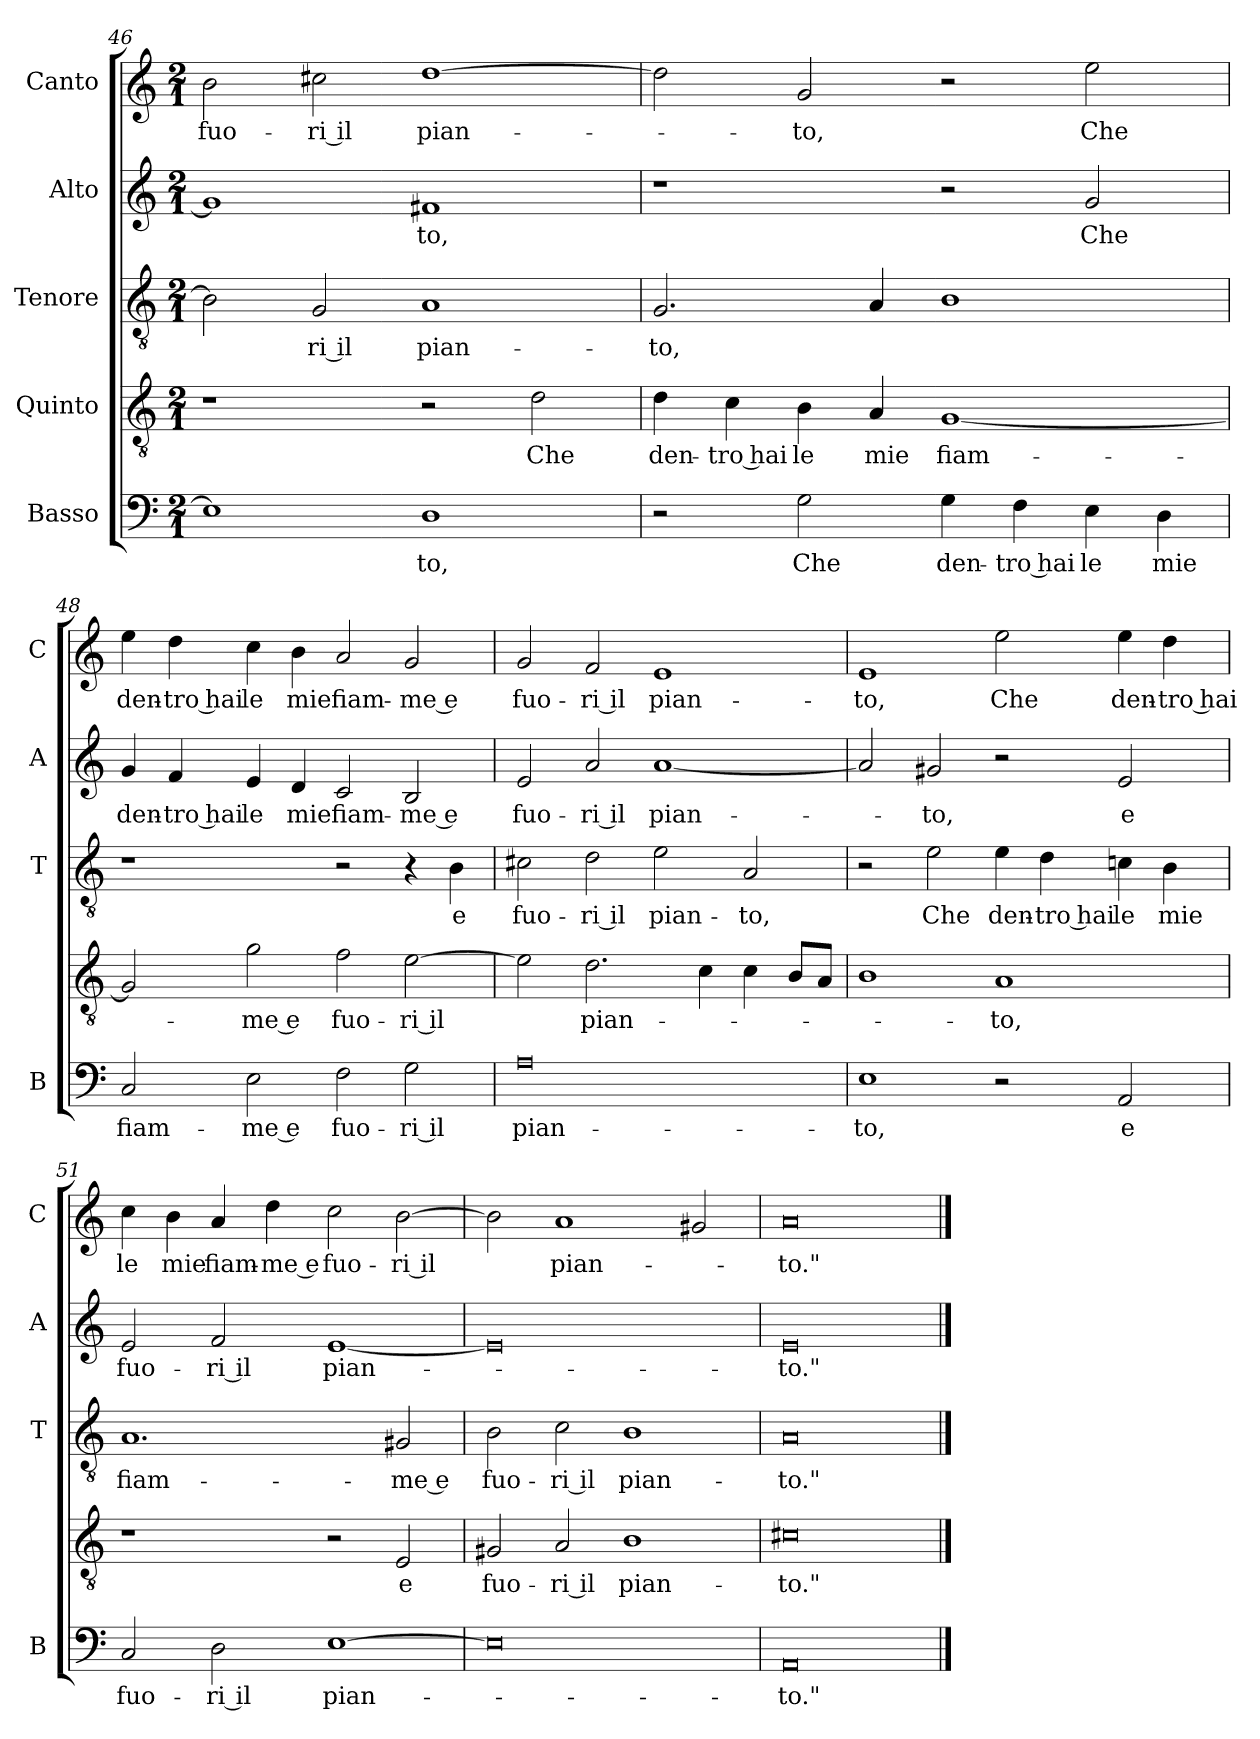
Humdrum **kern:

**kern	**text	**kern	**text	**kern	**text	**kern	**text	**kern	**text
*part5	*part5	*part4	*part4	*part3	*part3	*part2	*part2	*part1	*part1
*staff5	*staff5	*staff4	*staff4	*staff3	*staff3	*staff2	*staff2	*staff1	*staff1
*I"Basso	*	*I"Quinto	*	*I"Tenore	*	*I"Alto	*	*I"Canto	*
*I'B	*	*	*	*I'T	*	*I'A	*	*I'C	*
*clefF4	*	*clefGv2	*	*clefGv2	*	*clefG2	*	*clefG2	*
*k[]	*	*k[]	*	*k[]	*	*k[]	*	*k[]	*
*C:	*	*C:	*	*C:	*	*C:	*	*C:	*
*M2/1	*	*M2/1	*	*M2/1	*	*M2/1	*	*M2/1	*
=46	=46	=46	=46	=46	=46	=46	=46	=46	=46
1E]	.	1r	.	2B]	.	1g]	.	2b	fuo-
.	.	.	.	2G	-ri il	.	.	2cc#X	-ri il
1D	-to,	2r	.	1A	pian-	1f#X	-to,	[1dd	pian-
.	.	2d	Che	.	.	.	.	.	.
=47	=47	=47	=47	=47	=47	=47	=47	=47	=47
2r	.	4d	den-	2.G	-to,	1r	.	2dd]	.
.	.	4c	-tro hai	.	.	.	.	.	.
2G	Che	4B	le	.	.	.	.	2g	-to,
.	.	4A	mie	4A	.	.	.	.	.
4G	den-	[1G	fiam-	1B	.	2r	.	2r	.
4F	-tro hai	.	.	.	.	.	.	.	.
4E	le	.	.	.	.	2g	Che	2ee	Che
4D	mie	.	.	.	.	.	.	.	.
=48	=48	=48	=48	=48	=48	=48	=48	=48	=48
2C	fiam-	2G]	.	1r	.	4g	den-	4ee	den-
.	.	.	.	.	.	4f	-tro hai	4dd	-tro hai
2E	-me e	2g	-me e	.	.	4e	le	4cc	le
.	.	.	.	.	.	4d	mie	4b	mie
2F	fuo-	2f	fuo-	2r	.	2c	fiam-	2a	fiam-
2G	-ri il	[2e	-ri il	4r	.	2B	-me e	2g	-me e
.	.	.	.	4B	e	.	.	.	.
=49	=49	=49	=49	=49	=49	=49	=49	=49	=49
0A	pian-	2e]	.	2c#X	fuo-	2e	fuo-	2g	fuo-
.	.	2.d	pian-	2d	-ri il	2a	-ri il	2f	-ri il
.	.	.	.	2e	pian-	[1a	pian-	1e	pian-
.	.	4c	.	.	.	.	.	.	.
.	.	4c	.	2A	-to,	.	.	.	.
.	.	8BL	.	.	.	.	.	.	.
.	.	8AJ	.	.	.	.	.	.	.
=50	=50	=50	=50	=50	=50	=50	=50	=50	=50
1E	-to,	1B	.	2r	.	2a]	.	1e	-to,
.	.	.	.	2e	Che	2g#X	-to,	.	.
2r	.	1A	-to,	4e	den-	2r	.	2ee	Che
.	.	.	.	4d	-tro hai	.	.	.	.
2AA	e	.	.	4cn	le	2e	e	4ee	den-
.	.	.	.	4B	mie	.	.	4dd	-tro hai
=51	=51	=51	=51	=51	=51	=51	=51	=51	=51
2C	fuo-	1r	.	1.A	fiam-	2e	fuo-	4cc	le
.	.	.	.	.	.	.	.	4b	mie
2D	-ri il	.	.	.	.	2f	-ri il	4a	fiam-
.	.	.	.	.	.	.	.	4dd	-me e
[1E	pian-	2r	.	.	.	[1e	pian-	2cc	fuo-
.	.	2E	e	2G#X	-me e	.	.	[2b	-ri il
=52	=52	=52	=52	=52	=52	=52	=52	=52	=52
0E]	.	2G#X	fuo-	2B	fuo-	0e]	.	2b]	.
.	.	2A	-ri il	2c	-ri il	.	.	1a	pian-
.	.	1B	pian-	1B	pian-	.	.	.	.
.	.	.	.	.	.	.	.	2g#X	.
=53	=53	=53	=53	=53	=53	=53	=53	=53	=53
0AA	-to."	0c#X	-to."	0A	-to."	0e	-to."	0a	-to."
==	==	==	==	==	==	==	==	==	==
*-	*-	*-	*-	*-	*-	*-	*-	*-	*-
